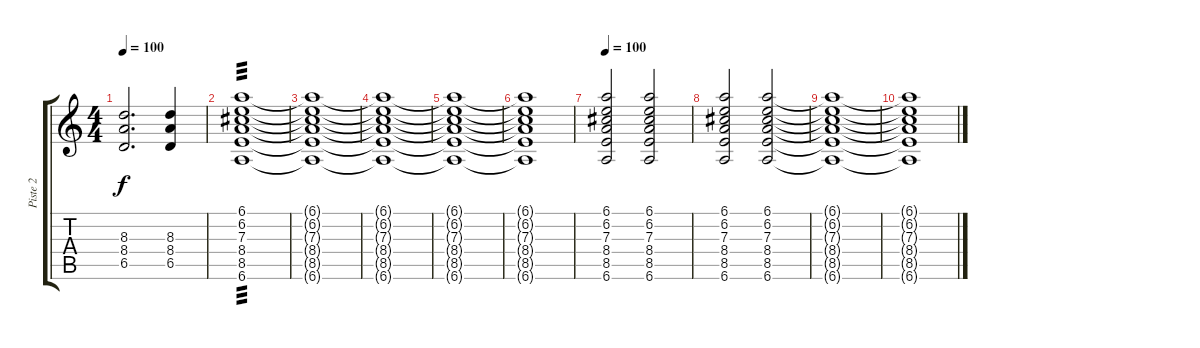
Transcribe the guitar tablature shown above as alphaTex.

\track ("Piste 2" "Piste 2") {instrument distortionguitar}
\staff {score tabs}
\tuning (Eb4 Bb3 Gb3 Db3 Ab2 Eb2) {hide}
\ts (4 4)
\tempo 100
\clef g2
\ks c
(8.3 8.4 6.5).2{d dy f} (8.3 8.4 6.5).4 |
(6.1 6.2 7.3 8.4 8.5 6.6).1{tp 3} |
(6.1{t} 6.2{t} 7.3{t} 8.4{t} 8.5{t} 6.6{t}).1 |
(6.1{t} 6.2{t} 7.3{t} 8.4{t} 8.5{t} 6.6{t}).1 |
(6.1{t} 6.2{t} 7.3{t} 8.4{t} 8.5{t} 6.6{t}).1 |
(6.1{t} 6.2{t} 7.3{t} 8.4{t} 8.5{t} 6.6{t}).1 |
\tempo 100
(6.1 6.2 7.3 8.4 8.5 6.6).2 (6.1 6.2 7.3 8.4 8.5 6.6).2 |
(6.1 6.2 7.3 8.4 8.5 6.6).2 (6.1 6.2 7.3 8.4 8.5 6.6).2 |
(6.1{t} 6.2{t} 7.3{t} 8.4{t} 8.5{t} 6.6{t}).1 |
(6.1{t} 6.2{t} 7.3{t} 8.4{t} 8.5{t} 6.6{t}).1
